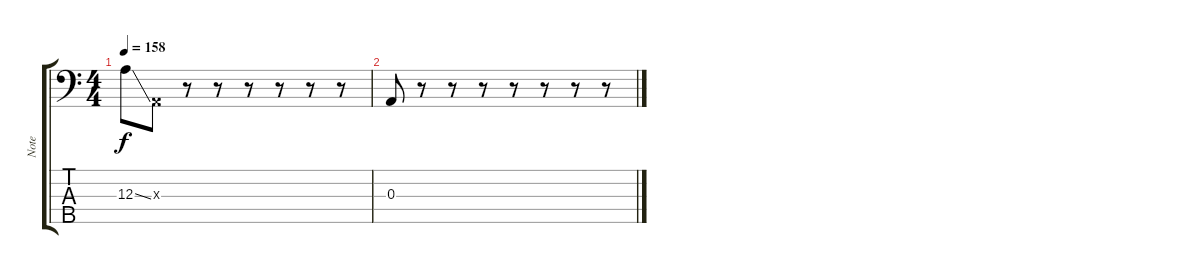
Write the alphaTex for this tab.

\track ("Note" "Note") {instrument electricbassfinger}
\staff {score tabs}
\tuning (G2 D2 A1 E1 B0) {hide}
\ts (4 4)
\tempo 158
\clef f4
\ks c
12.3{ss}.8{dy f} 0.3{x}.8 r.8 r.8 r.8 r.8 r.8 r.8 |
0.3.8 r.8 r.8 r.8 r.8 r.8 r.8 r.8
